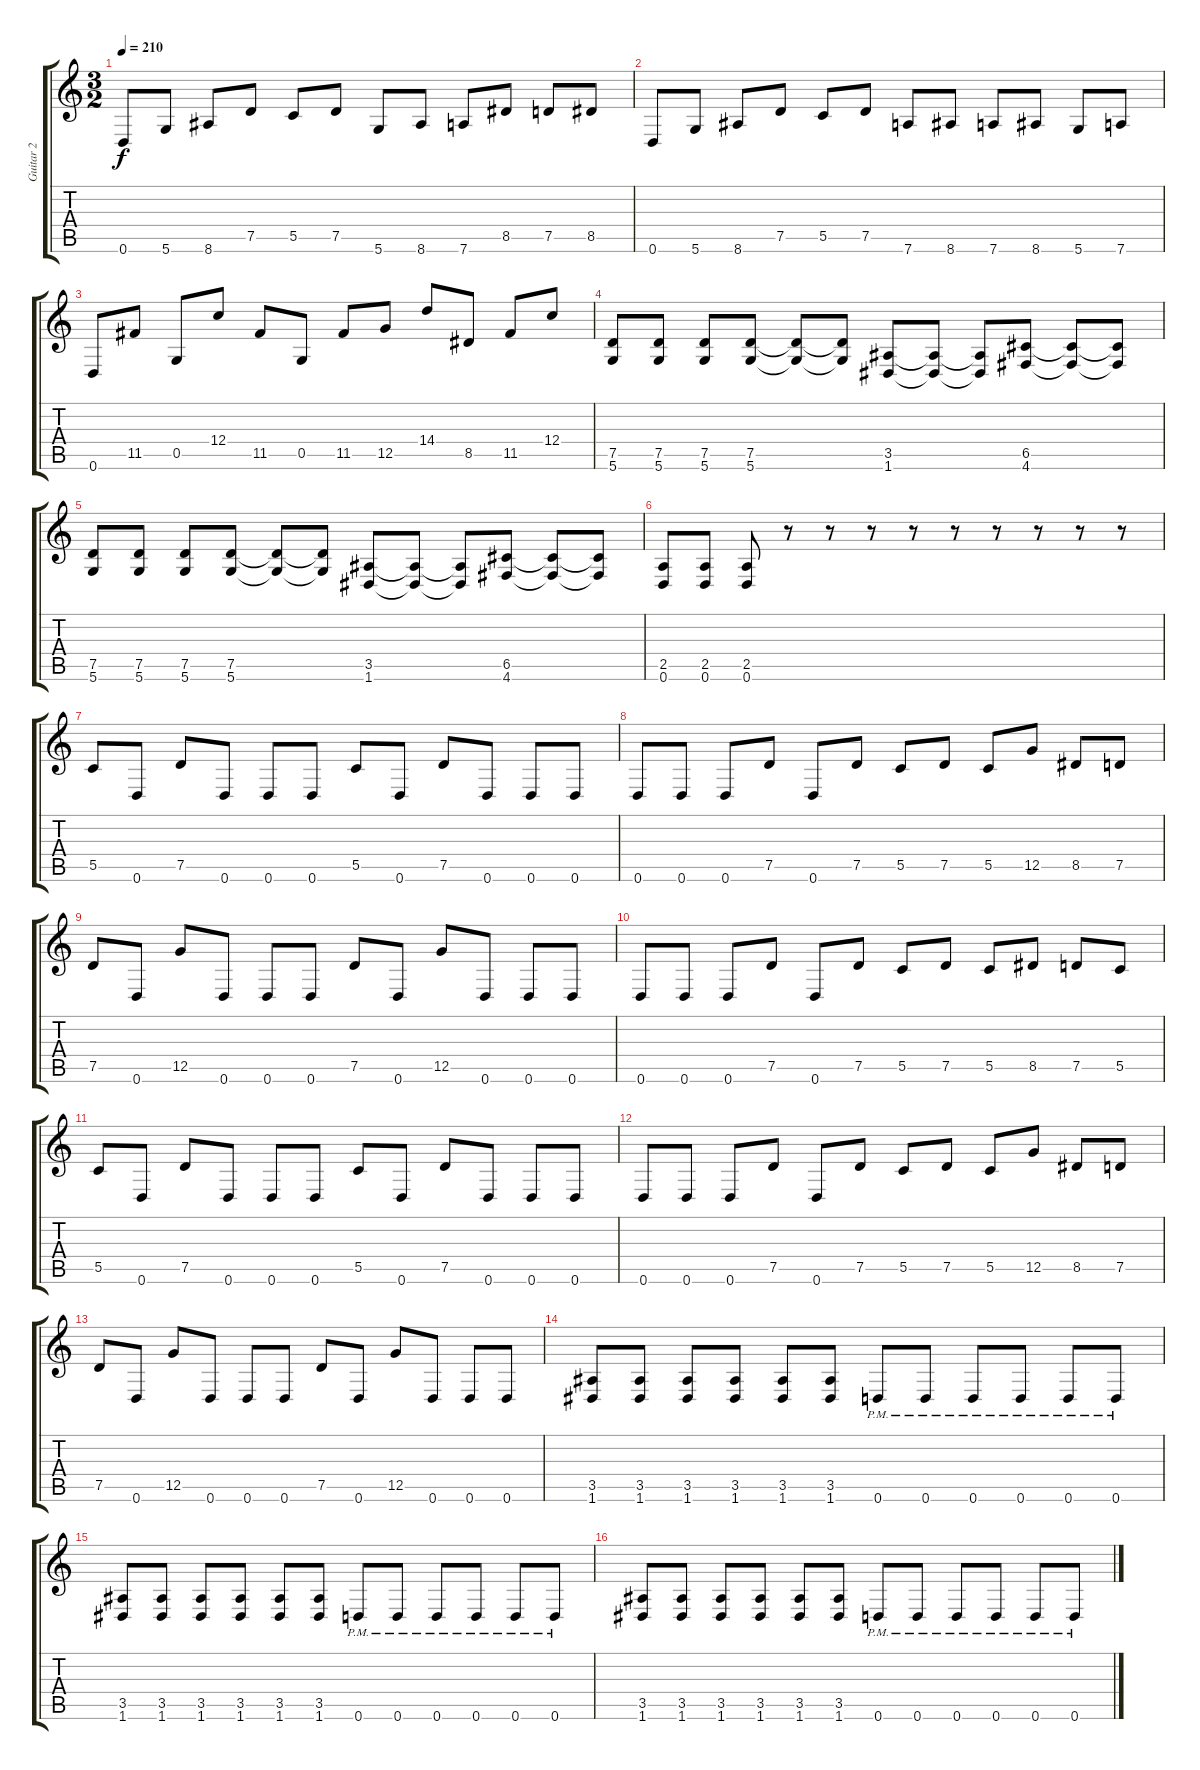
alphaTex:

\track ("Guitar 2" "Guitar 2") {instrument distortionguitar}
\staff {score tabs}
\tuning (D4 A3 F3 C3 G2 D2) {hide}
\ts (3 2)
\tempo 210
\clef g2
\ks c
0.6.8{dy f} 5.6.8 8.6.8 7.5.8 5.5.8 7.5.8 5.6.8 8.6.8 7.6.8 8.5.8 7.5.8 8.5.8 |
0.6.8 5.6.8 8.6.8 7.5.8 5.5.8 7.5.8 7.6.8 8.6.8 7.6.8 8.6.8 5.6.8 7.6.8 |
0.6.8 11.5.8 0.5.8 12.4.8 11.5.8 0.5.8 11.5.8 12.5.8 14.4.8 8.5.8 11.5.8 12.4.8 |
(7.5 5.6).8 (7.5 5.6).8 (7.5 5.6).8 (7.5 5.6).8 (7.5{t} 5.6{t}).8 (7.5{t} 5.6{t}).8 (3.5 1.6).8 (3.5{t} 1.6{t}).8 (3.5{t} 1.6{t}).8 (6.5 4.6).8 (6.5{t} 4.6{t}).8 (6.5{t} 4.6{t}).8 |
(7.5 5.6).8 (7.5 5.6).8 (7.5 5.6).8 (7.5 5.6).8 (7.5{t} 5.6{t}).8 (7.5{t} 5.6{t}).8 (3.5 1.6).8 (3.5{t} 1.6{t}).8 (3.5{t} 1.6{t}).8 (6.5 4.6).8 (6.5{t} 4.6{t}).8 (6.5{t} 4.6{t}).8 |
(2.5 0.6).8 (2.5 0.6).8 (2.5 0.6).8 r.8 r.8 r.8 r.8 r.8 r.8 r.8 r.8 r.8 |
5.5.8 0.6.8 7.5.8 0.6.8 0.6.8 0.6.8 5.5.8 0.6.8 7.5.8 0.6.8 0.6.8 0.6.8 |
0.6.8 0.6.8 0.6.8 7.5.8 0.6.8 7.5.8 5.5.8 7.5.8 5.5.8 12.5.8 8.5.8 7.5.8 |
7.5.8 0.6.8 12.5.8 0.6.8 0.6.8 0.6.8 7.5.8 0.6.8 12.5.8 0.6.8 0.6.8 0.6.8 |
0.6.8 0.6.8 0.6.8 7.5.8 0.6.8 7.5.8 5.5.8 7.5.8 5.5.8 8.5.8 7.5.8 5.5.8 |
5.5.8 0.6.8 7.5.8 0.6.8 0.6.8 0.6.8 5.5.8 0.6.8 7.5.8 0.6.8 0.6.8 0.6.8 |
0.6.8 0.6.8 0.6.8 7.5.8 0.6.8 7.5.8 5.5.8 7.5.8 5.5.8 12.5.8 8.5.8 7.5.8 |
7.5.8 0.6.8 12.5.8 0.6.8 0.6.8 0.6.8 7.5.8 0.6.8 12.5.8 0.6.8 0.6.8 0.6.8 |
(3.5 1.6).8 (3.5 1.6).8 (3.5 1.6).8 (3.5 1.6).8 (3.5 1.6).8 (3.5 1.6).8 0.6{pm}.8 0.6{pm}.8 0.6{pm}.8 0.6{pm}.8 0.6{pm}.8 0.6{pm}.8 |
(3.5 1.6).8 (3.5 1.6).8 (3.5 1.6).8 (3.5 1.6).8 (3.5 1.6).8 (3.5 1.6).8 0.6{pm}.8 0.6{pm}.8 0.6{pm}.8 0.6{pm}.8 0.6{pm}.8 0.6{pm}.8 |
(3.5 1.6).8 (3.5 1.6).8 (3.5 1.6).8 (3.5 1.6).8 (3.5 1.6).8 (3.5 1.6).8 0.6{pm}.8 0.6{pm}.8 0.6{pm}.8 0.6{pm}.8 0.6{pm}.8 0.6{pm}.8
